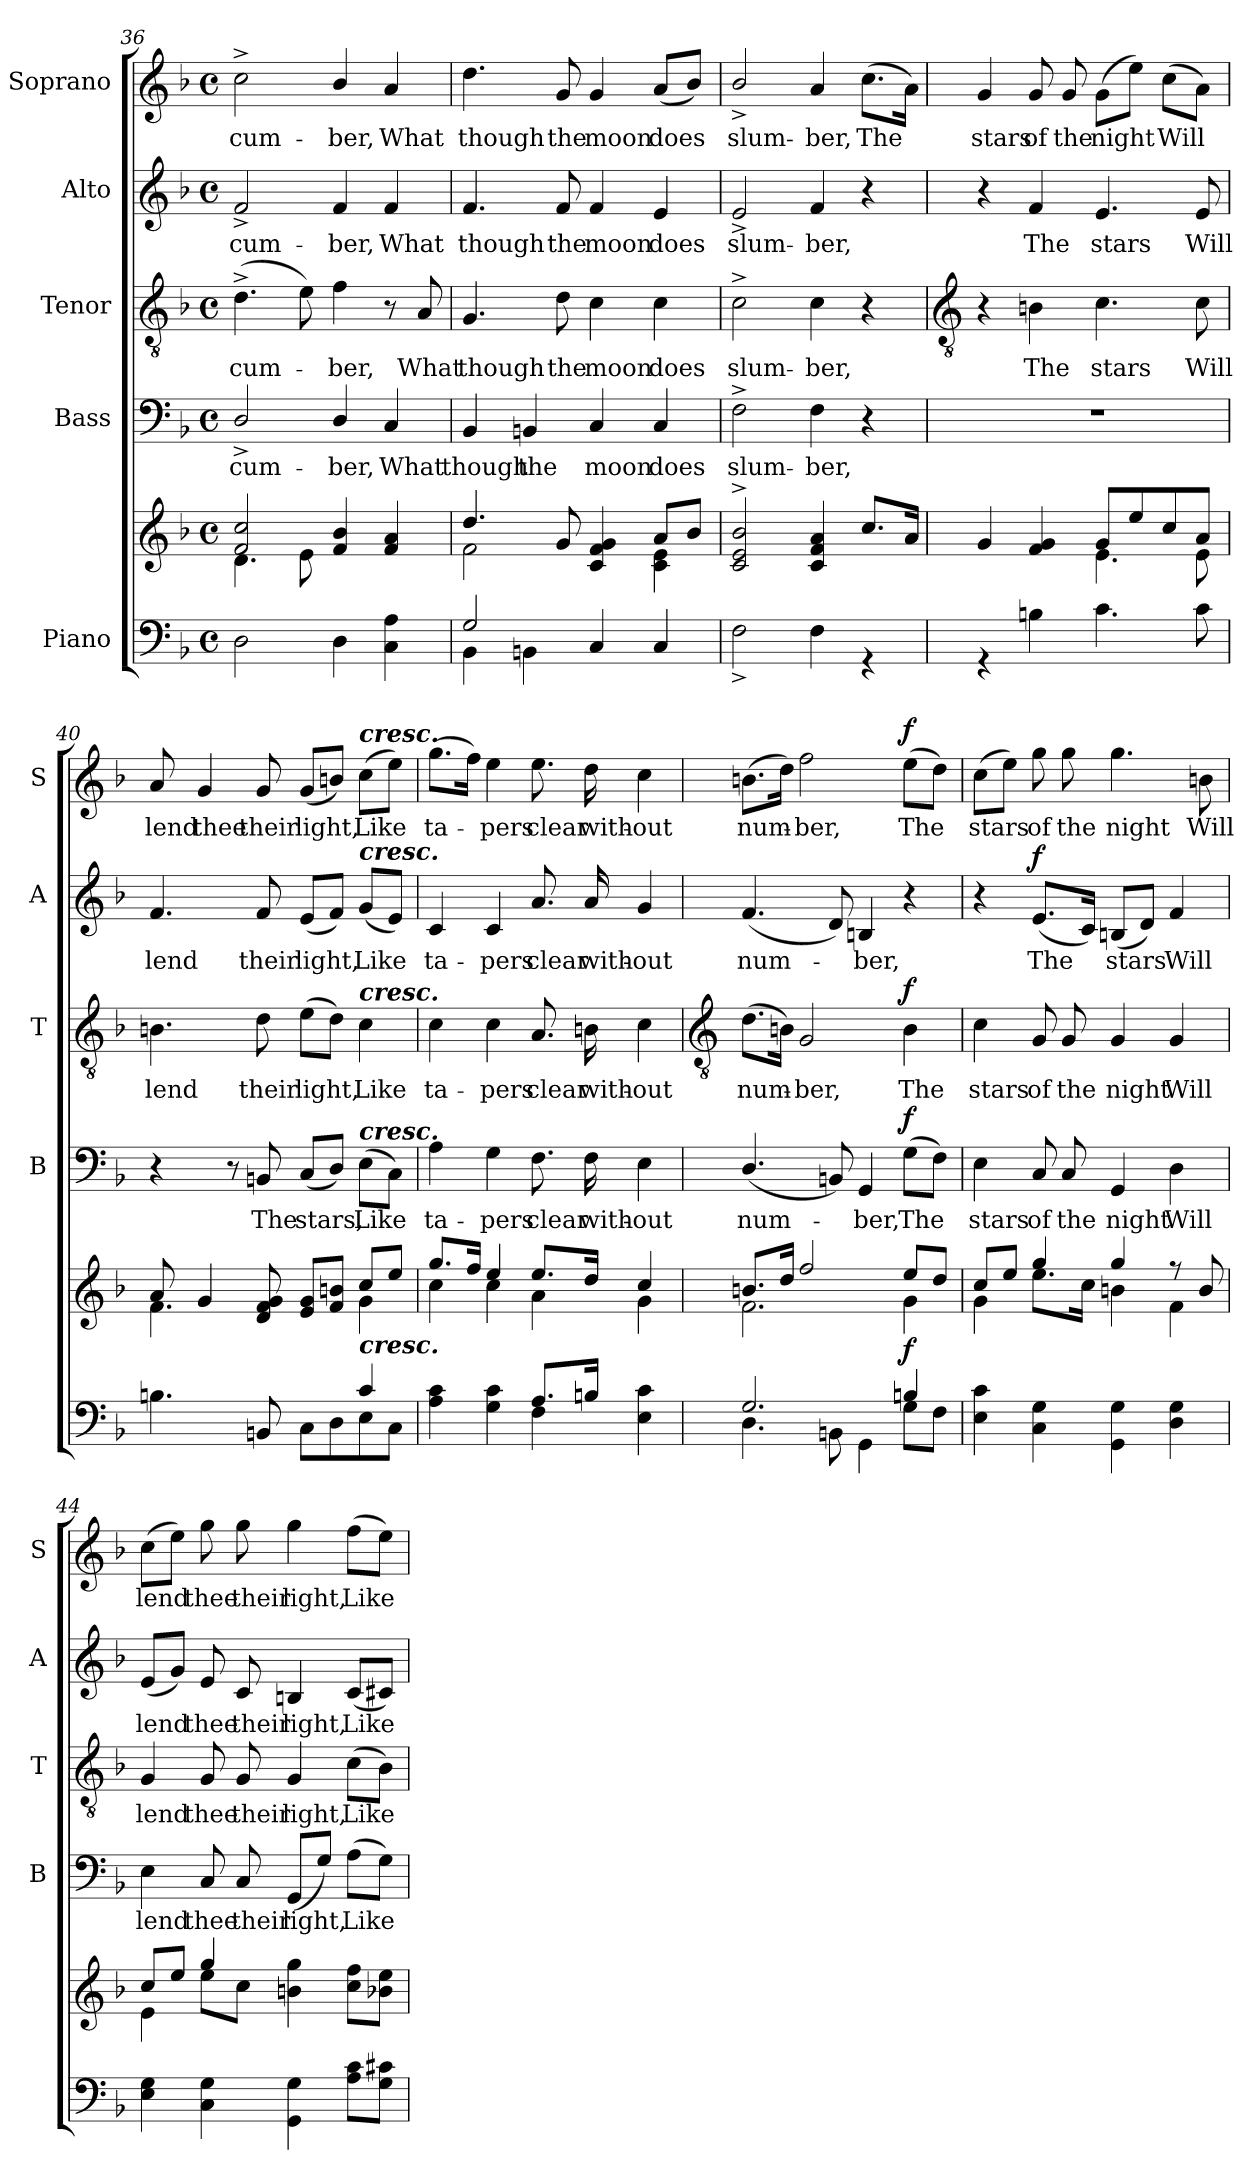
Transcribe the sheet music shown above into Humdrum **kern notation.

**kern	**kern	**dynam	**kern	**text	**dynam	**kern	**text	**dynam	**kern	**text	**dynam	**kern	**text	**dynam
*part5	*part5	*part5	*part4	*part4	*part4	*part3	*part3	*part3	*part2	*part2	*part2	*part1	*part1	*part1
*staff6	*staff5	*staff5/6	*staff4	*staff4	*staff4	*staff3	*staff3	*staff3	*staff2	*staff2	*staff2	*staff1	*staff1	*staff1
*I"Piano	*	*	*I"Bass	*	*	*I"Tenor	*	*	*I"Alto	*	*	*I"Soprano	*	*
*	*	*	*I'B	*	*	*I'T	*	*	*I'A	*	*	*I'S	*	*
*clefF4	*clefG2	*	*clefF4	*	*	*clefGv2	*	*	*clefG2	*	*	*clefG2	*	*
*k[b-]	*k[b-]	*	*k[b-]	*	*	*k[b-]	*	*	*k[b-]	*	*	*k[b-]	*	*
*F:	*F:	*	*F:	*	*	*F:	*	*	*F:	*	*	*F:	*	*
*M4/4	*M4/4	*	*M4/4	*	*	*M4/4	*	*	*M4/4	*	*	*M4/4	*	*
*met(c)	*met(c)	*	*met(c)	*	*	*met(c)	*	*	*met(c)	*	*	*met(c)	*	*
=36	=36	=36	=36	=36	=36	=36	=36	=36	=36	=36	=36	=36	=36	=36
*^	*^	*	*	*	*	*	*	*	*	*	*	*	*	*
!	!	!	!	!	!	!LO:LY:b	!	!	!LO:LY:b	!	!	!LO:LY:b	!	!	!LO:LY:b	!
1ryy	2D	2f 2cc	4.d\	.	2D^/	cum-	.	(>4.d^	cum-	.	2f^	cum-	.	2cc^	cum-	.
.	.	.	8e\	.	.	.	.	8e)	.	.	.	.	.	.	.	.
!	!	!	!	!	!	!LO:LY:b	!	!	!LO:LY:b	!	!	!LO:LY:b	!	!	!LO:LY:b	!
.	4D	4f 4b-	2ryy	.	4D/	-ber,	.	4f	ber,	.	4f	-ber,	.	4b-/	-ber,	.
!	!	!	!	!	!	!LO:LY:b	!	!	!	!	!	!LO:LY:b	!	!	!LO:LY:b	!
.	4C 4A	4f 4a	.	.	4C	What	.	8r	.	.	4f	What	.	4a	What	.
!	!	!	!	!	!	!	!	!	!LO:LY:b	!	!	!	!	!	!	!
.	.	.	.	.	.	.	.	8A	What	.	.	.	.	.	.	.
=37	=37	=37	=37	=37	=37	=37	=37	=37	=37	=37	=37	=37	=37	=37	=37	=37
!	!	!	!	!	!	!LO:LY:b	!	!	!LO:LY:b	!	!	!LO:LY:b	!	!	!LO:LY:b	!
2G/	4BB-\	4.dd/	2f\	.	4BB-	though	.	4.G	though	.	4.f	though	.	4.dd	though	.
!	!	!	!	!	!	!LO:LY:b	!	!	!	!	!	!	!	!	!	!
.	4BBn\	.	.	.	4BBn	the	.	.	.	.	.	.	.	.	.	.
!	!	!	!	!	!	!	!	!	!LO:LY:b	!	!	!LO:LY:b	!	!	!LO:LY:b	!
.	.	8g	.	.	.	.	.	8d	the	.	8f	the	.	8g	the	.
!	!	!	!	!	!	!LO:LY:b	!	!	!LO:LY:b	!	!	!LO:LY:b	!	!	!LO:LY:b	!
2ryy	4C	4c 4f 4g	4ryy	.	4C	moon	.	4c	moon	.	4f	moon	.	4g	moon	.
!	!	!	!	!	!	!LO:LY:b	!	!	!LO:LY:b	!	!	!LO:LY:b	!	!	!LO:LY:b	!
.	4C	8aL	4c\ 4e\	.	4C	does	.	4c	does	.	4e	does	.	(<8aL	does	.
.	.	8b-J	.	.	.	.	.	.	.	.	.	.	.	8b-J)	.	.
=38	=38	=38	=38	=38	=38	=38	=38	=38	=38	=38	=38	=38	=38	=38	=38	=38
!	!	!	!	!	!	!LO:LY:b	!	!	!LO:LY:b	!	!	!LO:LY:b	!	!	!LO:LY:b	!
1ryy	2F^	2c/^ 2e/^ 2b-/^	1ryy	.	2F^	slum-	.	2c^	slum-	.	2e^	slum-	.	2b-^/	slum-	.
!	!	!	!	!	!	!LO:LY:b	!	!	!LO:LY:b	!	!	!LO:LY:b	!	!	!LO:LY:b	!
.	4F	4c 4f 4a	.	.	4F	-ber,	.	4c	-ber,	.	4f	-ber,	.	4a	-ber,	.
!	!	!	!	!	!	!	!	!	!	!	!	!	!	!	!LO:LY:b	!
.	4r	8.ccL	.	.	4r	.	.	4r	.	.	4r	.	.	(>8.ccL	The	.
.	.	16aJ	.	.	.	.	.	.	.	.	.	.	.	16aJ)	.	.
!!LO:LB:g=z
=39	=39	=39	=39	=39	=39	=39	=39	=39	=39	=39	=39	=39	=39	=39	=39	=39
*	*	*	*	*	*	*	*	*clefGv2	*	*	*	*	*	*	*	*
!	!	!	!	!	!	!	!	!	!	!	!	!	!	!	!LO:LY:b	!
1ryy	4r	4g	2ryy	.	1r	.	.	4r	.	.	4r	.	.	4g	stars	.
!	!	!	!	!	!	!	!	!	!LO:LY:b	!	!	!LO:LY:b	!	!	!LO:LY:b	!
.	4Bn	4f 4g	.	.	.	.	.	4Bn	The	.	4f	The	.	8g	of	.
!	!	!	!	!	!	!	!	!	!	!	!	!	!	!	!LO:LY:b	!
.	.	.	.	.	.	.	.	.	.	.	.	.	.	8g	the	.
!	!	!	!	!	!	!	!	!	!LO:LY:b	!	!	!LO:LY:b	!	!	!LO:LY:b	!
.	4.c	8g/L	4.e\	.	.	.	.	4.c	stars	.	4.e	stars	.	(>8gL	night	.
.	.	8ee/	.	.	.	.	.	.	.	.	.	.	.	8eeJ)	.	.
!	!	!	!	!	!	!	!	!	!	!	!	!	!	!	!LO:LY:b	!
.	.	8cc/	.	.	.	.	.	.	.	.	.	.	.	(>8ccL	Will	.
!	!	!	!	!	!	!	!	!	!LO:LY:b	!	!	!LO:LY:b	!	!	!	!
.	8c	8a/J	8e\	.	.	.	.	8c	Will	.	8e	Will	.	8aJ)	.	.
=40	=40	=40	=40	=40	=40	=40	=40	=40	=40	=40	=40	=40	=40	=40	=40	=40
!	!	!	!	!	!	!	!	!	!LO:LY:b	!	!	!LO:LY:b	!	!	!LO:LY:b	!
2ryy	4.Bn	8a	4.f\	.	4r	.	.	4.Bn	lend	.	4.f	lend	.	8a	lend	.
!	!	!	!	!	!	!	!	!	!	!	!	!	!	!	!LO:LY:b	!
.	.	4g	.	.	.	.	.	.	.	.	.	.	.	4g	thee	.
.	.	.	.	.	8r	.	.	.	.	.	.	.	.	.	.	.
!	!	!	!	!	!	!LO:LY:b	!	!	!LO:LY:b	!	!	!LO:LY:b	!	!	!LO:LY:b	!
.	8BBn	8d 8f 8g	8ryy	.	8BBn	The	.	8d	their	.	8f	their	.	8g	their	.
!	!	!	!	!	!	!LO:LY:b	!	!	!LO:LY:b	!	!	!LO:LY:b	!	!	!LO:LY:b	!
4ryy	8CL	8e 8gL	4ryy	.	(<8CL	stars,	.	(>8eL	light,	.	(<8eL	light,	.	(<8gL	light,	.
.	8D	8f 8bnJ	.	.	8DJ)	.	.	8dJ)	.	.	8fJ)	.	.	8bnJ)	.	.
!	!	!	!	!	!	!	!	!	!	!	!	!	!	!LO:TX:a:Bi:t=cresc.	!	!
!	!	!	!	!	!	!	!	!	!	!	!LO:TX:a:Bi:t=cresc.	!	!	!	!	!
!	!	!	!	!	!	!	!	!LO:TX:a:Bi:t=cresc.	!	!	!	!	!	!	!	!
!	!	!	!	!	!LO:TX:a:Bi:t=cresc.	!	!	!	!	!	!	!	!	!	!	!
!	!	!LO:TX:b:Bi:t=cresc.	!	!	!	!	!	!	!	!	!	!	!	!	!	!
!	!	!	!	!	!	!LO:LY:b	!	!	!LO:LY:b	!	!	!LO:LY:b	!	!	!LO:LY:b	!
4c/	8E	8cc/L	4g\	.	(>8EL	Like	.	4c	Like	.	(<8gL	Like	.	(>8ccL	Like	.
.	8CJ	8ee/J	.	.	8CJ)	.	.	.	.	.	8eJ)	.	.	8eeJ)	.	.
=41	=41	=41	=41	=41	=41	=41	=41	=41	=41	=41	=41	=41	=41	=41	=41	=41
!	!	!	!	!	!	!LO:LY:b	!	!	!LO:LY:b	!	!	!LO:LY:b	!	!	!LO:LY:b	!
2ryy	4A 4c	8.gg/L	4cc\	.	4A	ta-	.	4c	ta-	.	4c	ta-	.	(>8.ggL	ta-	.
.	.	16ff/J	.	.	.	.	.	.	.	.	.	.	.	16ffJ)	.	.
!	!	!	!	!	!	!LO:LY:b	!	!	!LO:LY:b	!	!	!LO:LY:b	!	!	!LO:LY:b	!
.	4G 4c	4ee/	4cc\	.	4G	-pers	.	4c	-pers	.	4c	-pers	.	4ee	pers	.
!	!	!	!	!	!	!LO:LY:b	!	!	!LO:LY:b	!	!	!LO:LY:b	!	!	!LO:LY:b	!
8.A/L	4F	8.ee/L	4a\	.	8.F	clear	.	8.A	clear	.	8.a	clear	.	8.ee	clear	.
!	!	!	!	!	!	!LO:LY:b	!	!	!LO:LY:b	!	!	!LO:LY:b	!	!	!LO:LY:b	!
16Bn/J	.	16dd/J	.	.	16F	with-	.	16Bn	with-	.	16a	with-	.	16dd	with-	.
!	!	!	!	!	!	!LO:LY:b	!	!	!LO:LY:b	!	!	!LO:LY:b	!	!	!LO:LY:b	!
4ryy	4E 4c	4cc/	4g\	.	4E	-out	.	4c	-out	.	4g	-out	.	4cc	-out	.
!!LO:LB:g=z
=42	=42	=42	=42	=42	=42	=42	=42	=42	=42	=42	=42	=42	=42	=42	=42	=42
*	*	*	*	*	*	*	*	*clefGv2	*	*	*	*	*	*	*	*
!	!	!	!	!	!	!LO:LY:b	!	!	!LO:LY:b	!	!	!LO:LY:b	!	!	!LO:LY:b	!
2.G/	4.D	8.bn/L	2.f\	.	(<4.D/	num-	.	(>8.dL	num-	.	(<4.f	num-	.	(>8.bnL	num-	.
.	.	16dd/J	.	.	.	.	.	16BnJ)	.	.	.	.	.	16ddJ)	.	.
!	!	!	!	!	!	!	!	!	!LO:LY:b	!	!	!	!	!	!LO:LY:b	!
.	.	2ff/	.	.	.	.	.	2G	ber,	.	.	.	.	2ff	ber,	.
.	8BBn	.	.	.	8BBn)	.	.	.	.	.	8d)	.	.	.	.	.
!	!	!	!	!	!	!LO:LY:b	!	!	!	!	!	!LO:LY:b	!	!	!	!
.	4GG	.	.	.	4GG	ber,	.	.	.	.	4Bn	ber,	.	.	.	.
!	!	!	!	!LO:DY:b	!	!LO:LY:b	!LO:DY:b	!	!LO:LY:b	!LO:DY:b	!	!	!	!	!LO:LY:b	!LO:DY:b
4Bn/	8GL	8ee/L	4g\	f	(>8GL	The	f	4B	The	f	4r	.	.	(>8eeL	The	f
.	8FJ	8dd/J	.	.	8FJ)	.	.	.	.	.	.	.	.	8ddJ)	.	.
=43	=43	=43	=43	=43	=43	=43	=43	=43	=43	=43	=43	=43	=43	=43	=43	=43
!	!	!	!	!	!	!LO:LY:b	!	!	!LO:LY:b	!	!	!	!	!	!LO:LY:b	!
1ryy	4E 4c	8cc/L	4g\	.	4E	stars	.	4c	stars	.	4r	.	.	(>8ccL	stars	.
.	.	8ee/J	.	.	.	.	.	.	.	.	.	.	.	8eeJ)	.	.
!	!	!	!	!	!	!LO:LY:b	!	!	!LO:LY:b	!	!	!LO:LY:b	!LO:DY:b	!	!LO:LY:b	!
.	4C 4G	4gg/	8.ee\L	.	8C	of	.	8G	of	.	(<8.eL	The	f	8gg	of	.
!	!	!	!	!	!	!LO:LY:b	!	!	!LO:LY:b	!	!	!	!	!	!LO:LY:b	!
.	.	.	.	.	8C	the	.	8G	the	.	.	.	.	8gg	the	.
.	.	.	16cc\J	.	.	.	.	.	.	.	16cJ)	.	.	.	.	.
!	!	!	!	!	!	!LO:LY:b	!	!	!LO:LY:b	!	!	!LO:LY:b	!	!	!LO:LY:b	!
.	4GG 4G	4gg/	4bn\	.	4GG	night	.	4G	night	.	(<8BnL	stars	.	4.gg	night	.
.	.	.	.	.	.	.	.	.	.	.	8dJ)	.	.	.	.	.
!	!	!	!	!	!	!LO:LY:b	!	!	!LO:LY:b	!	!	!LO:LY:b	!	!	!	!
.	4D 4G	8r	4f\	.	4D	Will	.	4G	Will	.	4f	Will	.	.	.	.
!	!	!	!	!	!	!	!	!	!	!	!	!	!	!	!LO:LY:b	!
.	.	8b/	.	.	.	.	.	.	.	.	.	.	.	8bn	Will	.
=44	=44	=44	=44	=44	=44	=44	=44	=44	=44	=44	=44	=44	=44	=44	=44	=44
!	!	!	!	!	!	!LO:LY:b	!	!	!LO:LY:b	!	!	!LO:LY:b	!	!	!LO:LY:b	!
1ryy	4E 4G	8cc/L	4e\	.	4E	lend	.	4G	lend	.	(<8eL	lend	.	(>8ccL	lend	.
.	.	8ee/J	.	.	.	.	.	.	.	.	8gJ)	.	.	8eeJ)	.	.
!	!	!	!	!	!	!LO:LY:b	!	!	!LO:LY:b	!	!	!LO:LY:b	!	!	!LO:LY:b	!
.	4C 4G	4gg/	8ee\L	.	8C	thee	.	8G	thee	.	8e	thee	.	8gg	thee	.
!	!	!	!	!	!	!LO:LY:b	!	!	!LO:LY:b	!	!	!LO:LY:b	!	!	!LO:LY:b	!
.	.	.	8cc\J	.	8C	their	.	8G	their	.	8c	their	.	8gg	their	.
!	!	!	!	!	!	!LO:LY:b	!	!	!LO:LY:b	!	!	!LO:LY:b	!	!	!LO:LY:b	!
.	4GG 4G	4bn 4gg	2ryy	.	(8GGL	light,	.	4G	light,	.	4Bn	light,	.	4gg	light,	.
.	.	.	.	.	8GJ)	.	.	.	.	.	.	.	.	.	.	.
!	!	!	!	!	!	!LO:LY:b	!	!	!LO:LY:b	!	!	!LO:LY:b	!	!	!LO:LY:b	!
.	8A 8cL	8cc 8ffL	.	.	(>8AL	Like	.	(>8cL	Like	.	(<8cL	Like	.	(>8ffL	Like	.
.	8G 8c#XJ	8b-X 8eeJ	.	.	8GJ)	.	.	8B-J)	.	.	8c#XJ)	.	.	8eeJ)	.	.
*v	*v	*	*	*	*	*	*	*	*	*	*	*	*	*	*	*
*	*v	*v	*	*	*	*	*	*	*	*	*	*	*	*	*
=	=	=	=	=	=	=	=	=	=	=	=	=	=	=
*-	*-	*-	*-	*-	*-	*-	*-	*-	*-	*-	*-	*-	*-	*-
